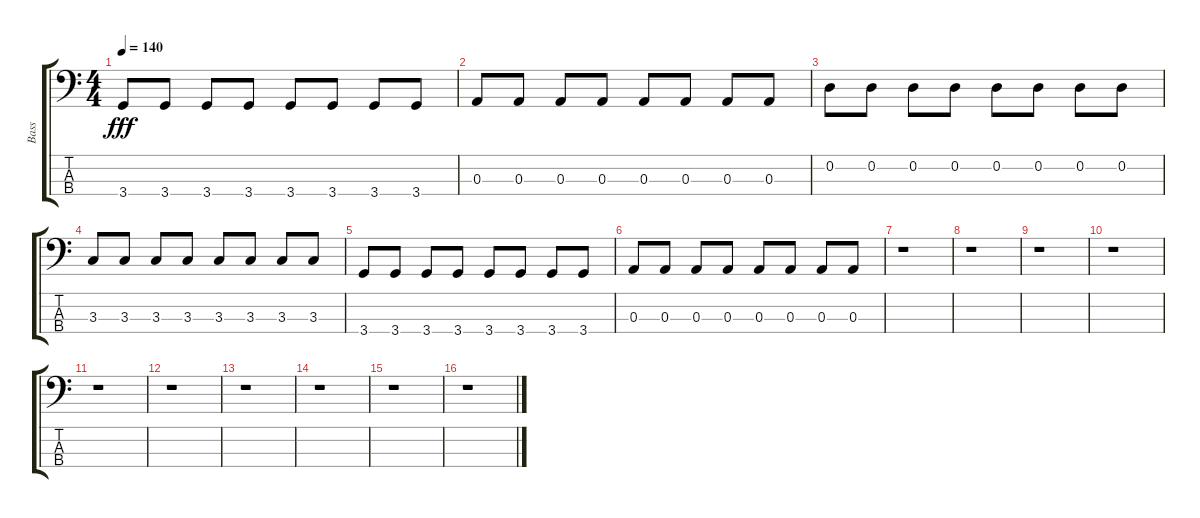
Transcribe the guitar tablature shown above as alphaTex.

\track ("Bass" "Bass") {instrument electricbassfinger}
\staff {score tabs}
\tuning (G2 D2 A1 E1) {hide}
\ts (4 4)
\tempo 140
\clef f4
\ks c
3.4.8{dy fff} 3.4.8 3.4.8 3.4.8 3.4.8 3.4.8 3.4.8 3.4.8 |
0.3.8 0.3.8 0.3.8 0.3.8 0.3.8 0.3.8 0.3.8 0.3.8 |
0.2.8 0.2.8 0.2.8 0.2.8 0.2.8 0.2.8 0.2.8 0.2.8 |
3.3.8 3.3.8 3.3.8 3.3.8 3.3.8 3.3.8 3.3.8 3.3.8 |
3.4.8 3.4.8 3.4.8 3.4.8 3.4.8 3.4.8 3.4.8 3.4.8 |
0.3.8 0.3.8 0.3.8 0.3.8 0.3.8 0.3.8 0.3.8 0.3.8 |
r.1 |
r.1 |
r.1 |
r.1 |
r.1 |
r.1 |
r.1 |
r.1 |
r.1 |
r.1
